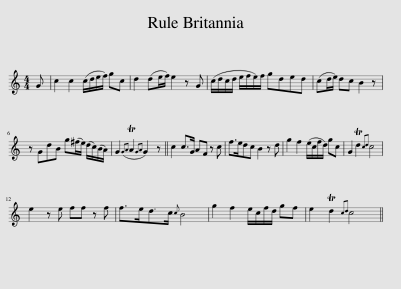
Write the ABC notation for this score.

X:1
L:1/8
M:4/4
I:linebreak $
K:C
V:1 treble
V:1
 G | c2 c2 (c/d/e/f/) gc | d2 (de/f/) e2 z G | (c/d/c/d/ e/f/e/)f/ gded | (cd/e/) dc B2 z |$ %5
 z GdB g(^f/e/) (d/c/)(B/A/) | G2{GA} TA2{GA} G2 z || c2 c>G AF z c | f>edc B2 z d | g2 f2 (e/c/f/d/) gc | %10
 G2 Td2{cd} c4 |$ e2 z e ff z f | f>ed>c{c} B4 | g2 f2 e/c/f/d/ gf | e2 Td2{cd} c4 || %15
